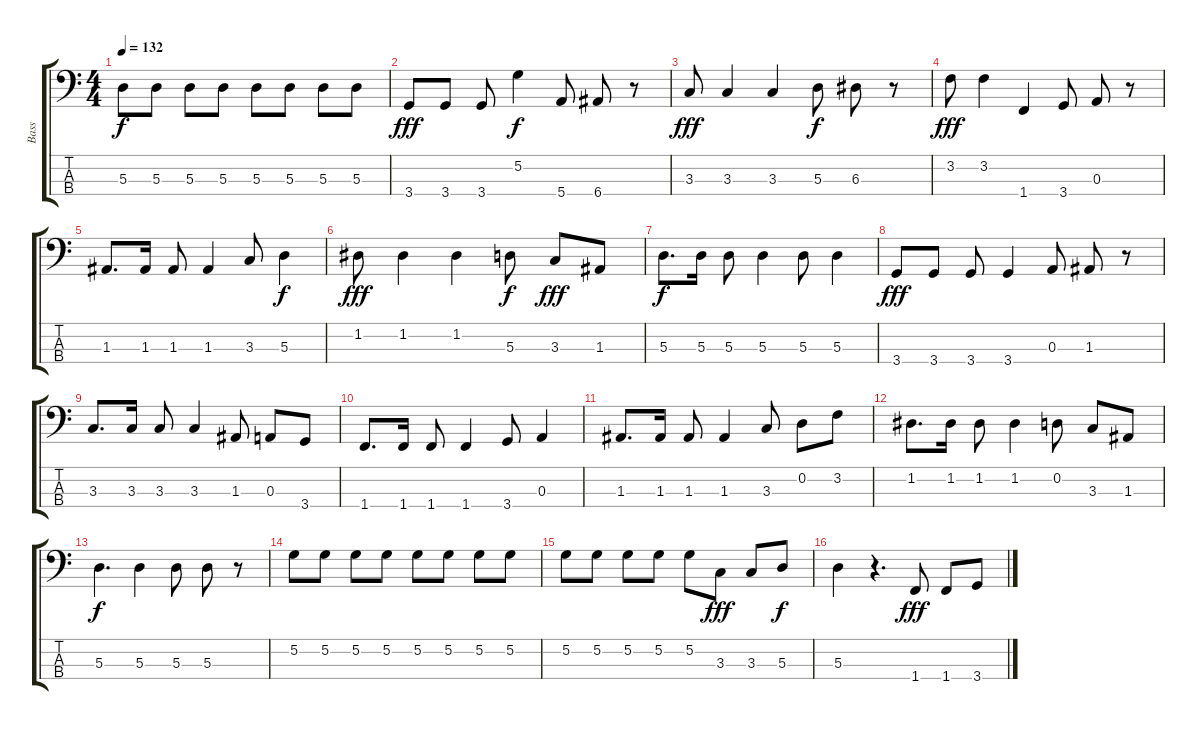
\track ("Bass" "Bass") {instrument electricbasspick}
\staff {score tabs}
\tuning (G2 D2 A1 E1) {hide}
\ts (4 4)
\tempo 132
\clef f4
\ks c
5.3.8{dy f} 5.3.8 5.3.8 5.3.8 5.3.8 5.3.8 5.3.8 5.3.8 |
3.4.8{dy fff} 3.4.8 3.4.8 5.2.4{dy f} 5.4.8 6.4.8 r.8 |
3.3.8{dy fff} 3.3.4 3.3.4 5.3.8{dy f} 6.3.8 r.8 |
3.2.8{dy fff} 3.2.4 1.4.4 3.4.8 0.3.8 r.8 |
1.3.8{d} 1.3.16 1.3.8 1.3.4 3.3.8 5.3.4{dy f} |
1.2.8{dy fff} 1.2.4 1.2.4 5.3.8{dy f} 3.3.8{dy fff} 1.3.8 |
5.3.8{d dy f} 5.3.16 5.3.8 5.3.4 5.3.8 5.3.4 |
3.4.8{dy fff} 3.4.8 3.4.8 3.4.4 0.3.8 1.3.8 r.8 |
3.3.8{d} 3.3.16 3.3.8 3.3.4 1.3.8 0.3.8 3.4.8 |
1.4.8{d} 1.4.16 1.4.8 1.4.4 3.4.8 0.3.4 |
1.3.8{d} 1.3.16 1.3.8 1.3.4 3.3.8 0.2.8 3.2.8 |
1.2.8{d} 1.2.16 1.2.8 1.2.4 0.2.8 3.3.8 1.3.8 |
5.3.4{d dy f} 5.3.4 5.3.8 5.3.8 r.8 |
5.2.8 5.2.8 5.2.8 5.2.8 5.2.8 5.2.8 5.2.8 5.2.8 |
5.2.8 5.2.8 5.2.8 5.2.8 5.2.8 3.3.8{dy fff} 3.3.8 5.3.8{dy f} |
5.3.4 r.4{d} 1.4.8{dy fff} 1.4.8 3.4.8
